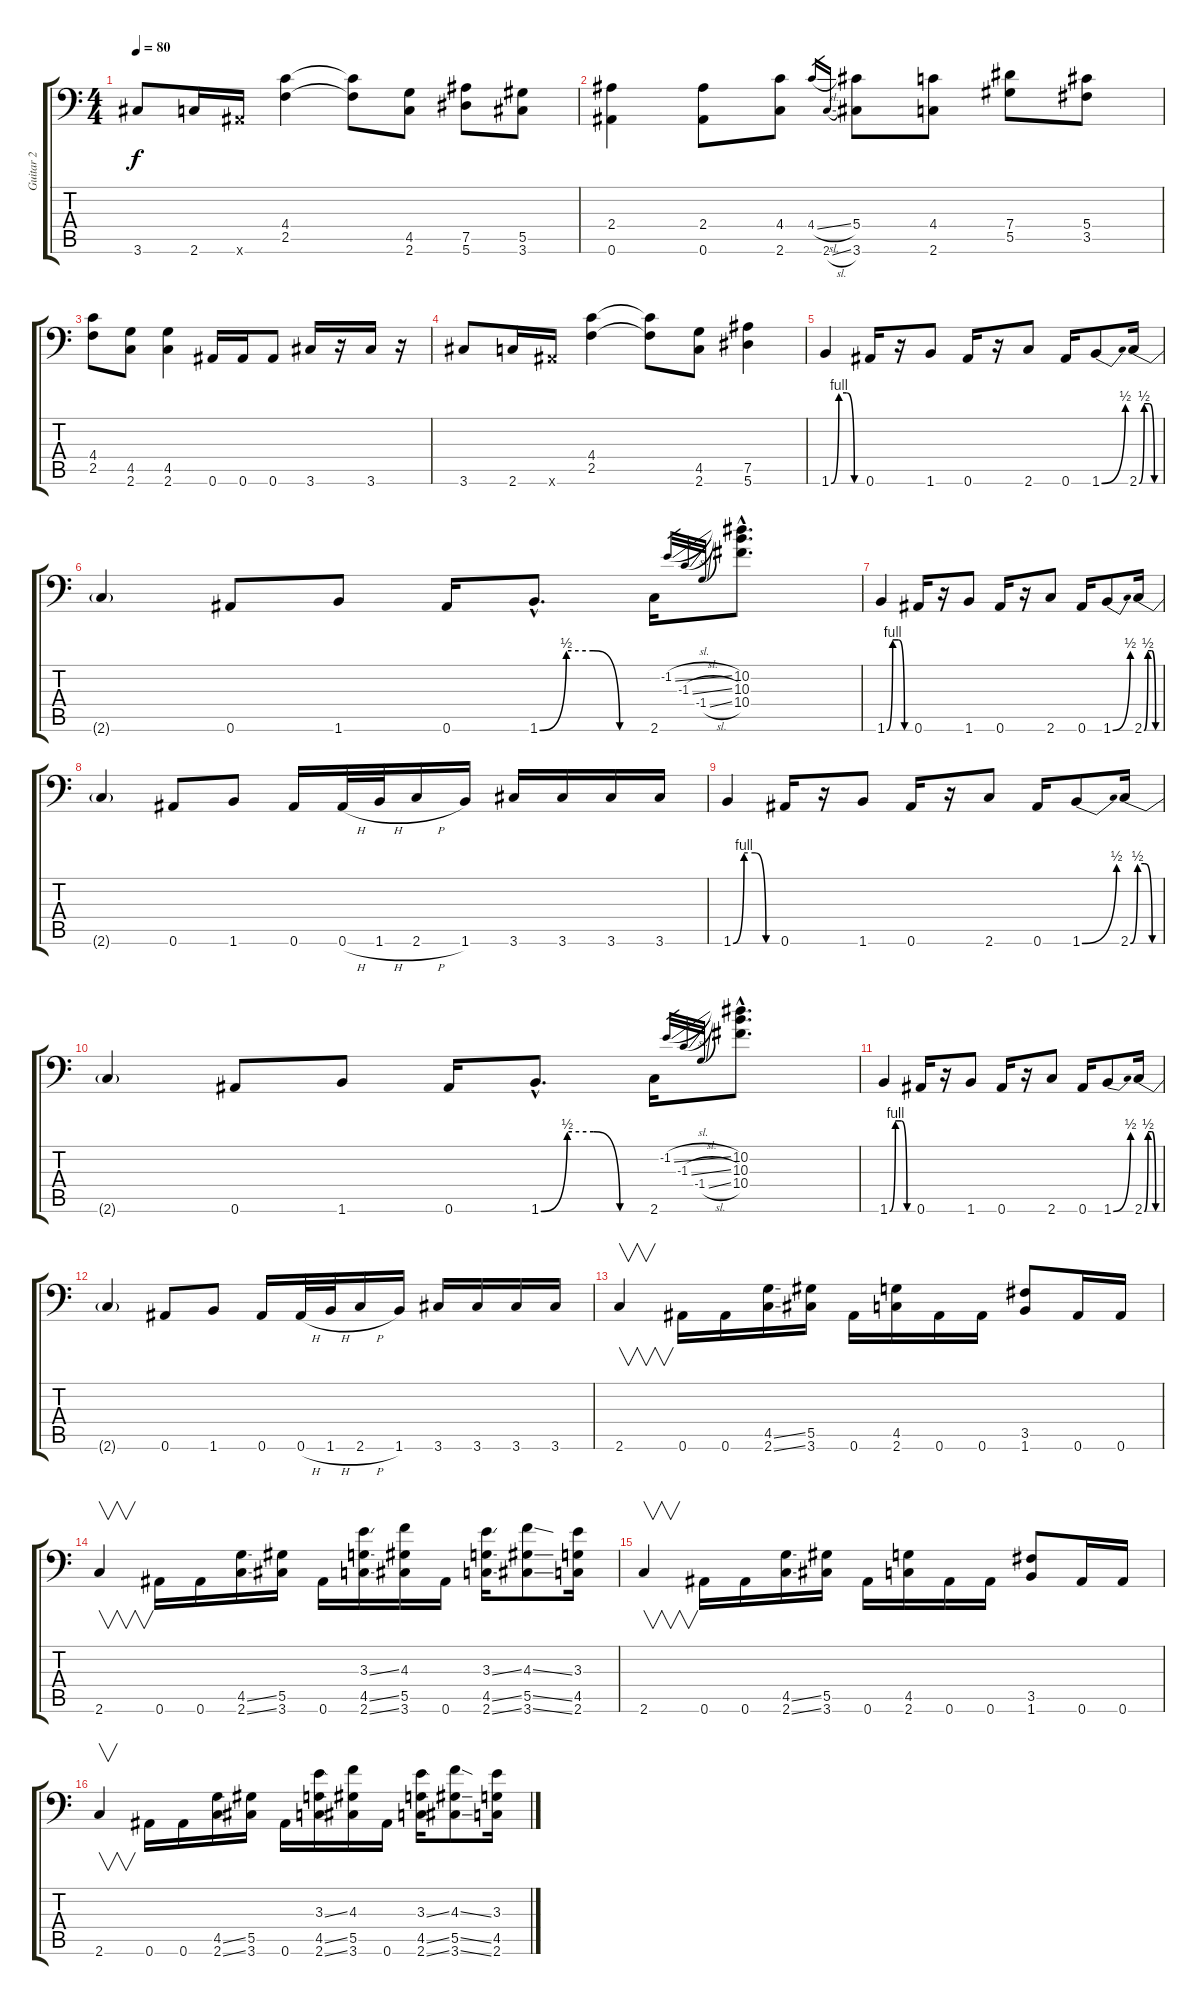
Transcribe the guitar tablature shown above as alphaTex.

\track ("Guitar 2" "Guitar 2") {instrument distortionguitar}
\staff {score tabs}
\tuning (Bb3 F3 Db3 Ab2 Eb2 Bb1) {hide}
\ts (4 4)
\tempo 80
\clef f4
\ks c
3.6.8{dy f} 2.6.16 0.6{x}.16 (4.4 2.5).4 (4.4{t} 2.5{t}).8 (4.5 2.6).8 (7.5 5.6).8 (5.5 3.6).8 |
(2.4 0.6).4 (2.4 0.6).8 (4.4 2.6).8 4.4{sl}.16{gr} 2.6{sl}.16{gr} (5.4 3.6).8 (4.4 2.6).8 (7.4 5.5).8 (5.4 3.5).8 |
(4.4 2.5).8 (4.5 2.6).8 (4.5 2.6).4 0.6.16 0.6.16 0.6.8 3.6.16 r.16 3.6.16 r.16 |
3.6.8 2.6.16 0.6{x}.16 (4.4 2.5).4 (4.4{t} 2.5{t}).8 (4.5 2.6).8 (7.5 5.6).4 |
1.6{be (custom 0 0 15 4 30 4 45 0 60 0)}.4 0.6.16 r.16 1.6.8 0.6.16 r.16 2.6.8 0.6.16 1.6{be (bend 0 0 60 2)}.8 2.6{be (custom 0 0 15 2 30 2 45 0 60 0)}.16 |
2.6{t}.4 0.6.8 1.6.8 0.6.16 1.6{be (custom 0 0 15 2 30 2 45 0 60 0) hac}.8{d} 2.6.16 -1.2{sl}.32{gr} -1.3{sl}.32{gr} -1.4{sl}.32{gr} (10.2{hac} 10.3{hac} 10.4{hac}).8{d} |
1.6{be (custom 0 0 15 4 30 4 45 0 60 0)}.4 0.6.16 r.16 1.6.8 0.6.16 r.16 2.6.8 0.6.16 1.6{be (bend 0 0 60 2)}.8 2.6{be (custom 0 0 15 2 30 2 45 0 60 0)}.16 |
2.6{t}.4 0.6.8 1.6.8 0.6.16 0.6{h}.32 1.6{h}.32 2.6{h}.16 1.6.16 3.6.16 3.6.16 3.6.16 3.6.16 |
1.6{be (custom 0 0 15 4 30 4 45 0 60 0)}.4 0.6.16 r.16 1.6.8 0.6.16 r.16 2.6.8 0.6.16 1.6{be (bend 0 0 60 2)}.8 2.6{be (custom 0 0 15 2 30 2 45 0 60 0)}.16 |
2.6{t}.4 0.6.8 1.6.8 0.6.16 1.6{be (custom 0 0 15 2 30 2 45 0 60 0) hac}.8{d} 2.6.16 -1.2{sl}.32{gr} -1.3{sl}.32{gr} -1.4{sl}.32{gr} (10.2{hac} 10.3{hac} 10.4{hac}).8{d} |
1.6{be (custom 0 0 15 4 30 4 45 0 60 0)}.4 0.6.16 r.16 1.6.8 0.6.16 r.16 2.6.8 0.6.16 1.6{be (bend 0 0 60 2)}.8 2.6{be (custom 0 0 15 2 30 2 45 0 60 0)}.16 |
2.6{t}.4 0.6.8 1.6.8 0.6.16 0.6{h}.32 1.6{h}.32 2.6{h}.16 1.6.16 3.6.16 3.6.16 3.6.16 3.6.16 |
2.6.4{v} 0.6.16 0.6.16 (4.5{ss} 2.6{ss}).16 (5.5 3.6).16 0.6.16 (4.5 2.6).16 0.6.16 0.6.16 (3.5 1.6).8 0.6.16 0.6.16 |
2.6.4{v} 0.6.16 0.6.16 (4.5{ss} 2.6{ss}).16 (5.5 3.6).16 0.6.16 (3.3{ss} 4.5{ss} 2.6{ss}).16 (4.3 5.5 3.6).16 0.6.16 (3.3{ss} 4.5{ss} 2.6{ss}).16 (4.3{ss} 5.5{ss} 3.6{ss}).8 (3.3 4.5 2.6).16 |
2.6.4{v} 0.6.16 0.6.16 (4.5{ss} 2.6{ss}).16 (5.5 3.6).16 0.6.16 (4.5 2.6).16 0.6.16 0.6.16 (3.5 1.6).8 0.6.16 0.6.16 |
2.6.4{v} 0.6.16 0.6.16 (4.5{ss} 2.6{ss}).16 (5.5 3.6).16 0.6.16 (3.3{ss} 4.5{ss} 2.6{ss}).16 (4.3 5.5 3.6).16 0.6.16 (3.3{ss} 4.5{ss} 2.6{ss}).16 (4.3{ss} 5.5{ss} 3.6{ss}).8 (3.3 4.5 2.6).16
